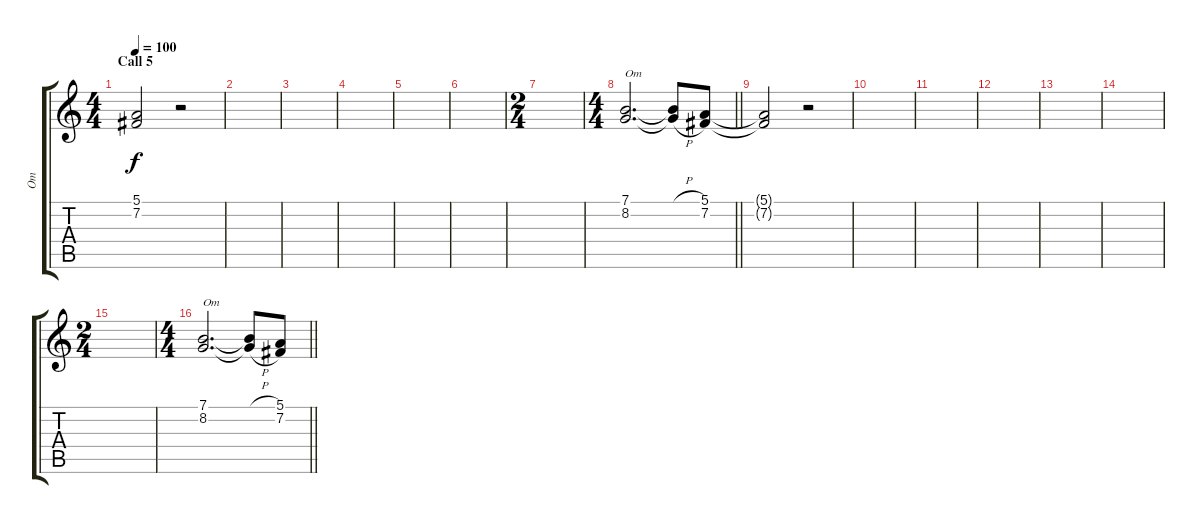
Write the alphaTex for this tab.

\track ("Om" "Om") {instrument choiraahs}
\staff {score tabs}
\tuning (E4 B3 G3 D3 A2 E2) {hide}
\ts (4 4)
\section ("" "Call 5")
\tempo 100
\clef g2
\ks c
(5.1{t} 7.2{t}).2{dy f} r.2 |
|
|
|
|
|
\ts (2 4)
|
\ts (4 4)
\barLineRight lightlight
(7.1 8.2).2{d txt "Om"} (7.1{h t} 8.2{h t}).8 (5.1 7.2).8 |
(5.1{t} 7.2{t}).2 r.2 |
|
|
|
|
|
\ts (2 4)
|
\ts (4 4)
\barLineRight lightlight
(7.1 8.2).2{d txt "Om"} (7.1{h t} 8.2{h t}).8 (5.1 7.2).8
